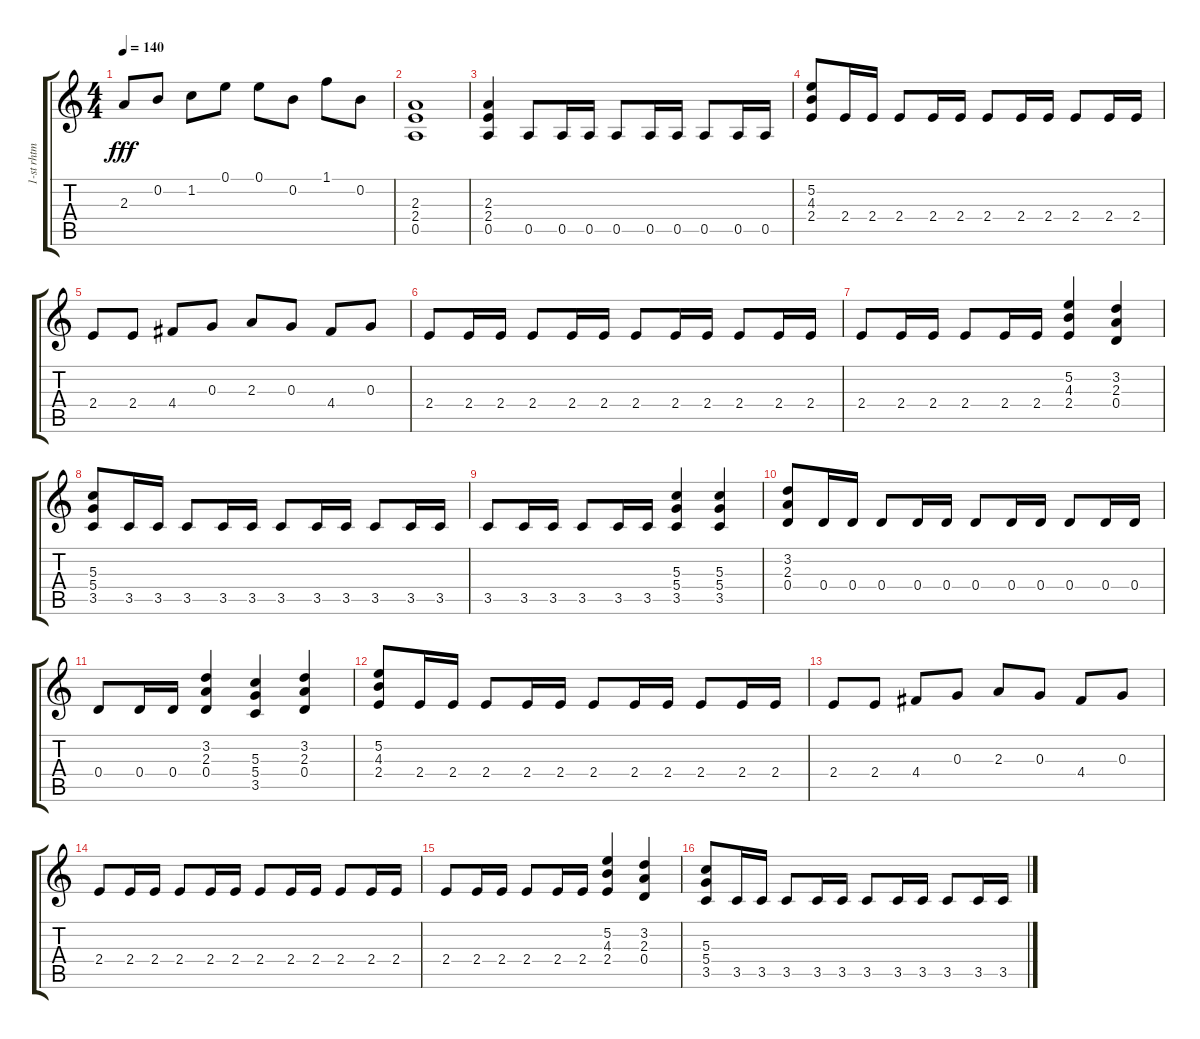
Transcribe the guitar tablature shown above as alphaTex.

\track ("1-st rhtm gtr" "1-st rhtm ") {instrument distortionguitar}
\staff {score tabs}
\tuning (E4 B3 G3 D3 A2 E2) {hide}
\ts (4 4)
\tempo 140
\clef g2
\ks c
2.3.8{dy fff} 0.2.8 1.2.8 0.1.8 0.1.8 0.2.8 1.1.8 0.2.8 |
(2.3 2.4 0.5).1 |
(2.3 2.4 0.5).4 0.5.8 0.5.16 0.5.16 0.5.8 0.5.16 0.5.16 0.5.8 0.5.16 0.5.16 |
(5.2 4.3 2.4).8 2.4.16 2.4.16 2.4.8 2.4.16 2.4.16 2.4.8 2.4.16 2.4.16 2.4.8 2.4.16 2.4.16 |
2.4.8 2.4.8 4.4.8 0.3.8 2.3.8 0.3.8 4.4.8 0.3.8 |
2.4.8 2.4.16 2.4.16 2.4.8 2.4.16 2.4.16 2.4.8 2.4.16 2.4.16 2.4.8 2.4.16 2.4.16 |
2.4.8 2.4.16 2.4.16 2.4.8 2.4.16 2.4.16 (5.2 4.3 2.4).4 (3.2 2.3 0.4).4 |
(5.3 5.4 3.5).8 3.5.16 3.5.16 3.5.8 3.5.16 3.5.16 3.5.8 3.5.16 3.5.16 3.5.8 3.5.16 3.5.16 |
3.5.8 3.5.16 3.5.16 3.5.8 3.5.16 3.5.16 (5.3 5.4 3.5).4 (5.3 5.4 3.5).4 |
(3.2 2.3 0.4).8 0.4.16 0.4.16 0.4.8 0.4.16 0.4.16 0.4.8 0.4.16 0.4.16 0.4.8 0.4.16 0.4.16 |
0.4.8 0.4.16 0.4.16 (3.2 2.3 0.4).4 (5.3 5.4 3.5).4 (3.2 2.3 0.4).4 |
(5.2 4.3 2.4).8 2.4.16 2.4.16 2.4.8 2.4.16 2.4.16 2.4.8 2.4.16 2.4.16 2.4.8 2.4.16 2.4.16 |
2.4.8 2.4.8 4.4.8 0.3.8 2.3.8 0.3.8 4.4.8 0.3.8 |
2.4.8 2.4.16 2.4.16 2.4.8 2.4.16 2.4.16 2.4.8 2.4.16 2.4.16 2.4.8 2.4.16 2.4.16 |
2.4.8 2.4.16 2.4.16 2.4.8 2.4.16 2.4.16 (5.2 4.3 2.4).4 (3.2 2.3 0.4).4 |
(5.3 5.4 3.5).8 3.5.16 3.5.16 3.5.8 3.5.16 3.5.16 3.5.8 3.5.16 3.5.16 3.5.8 3.5.16 3.5.16
